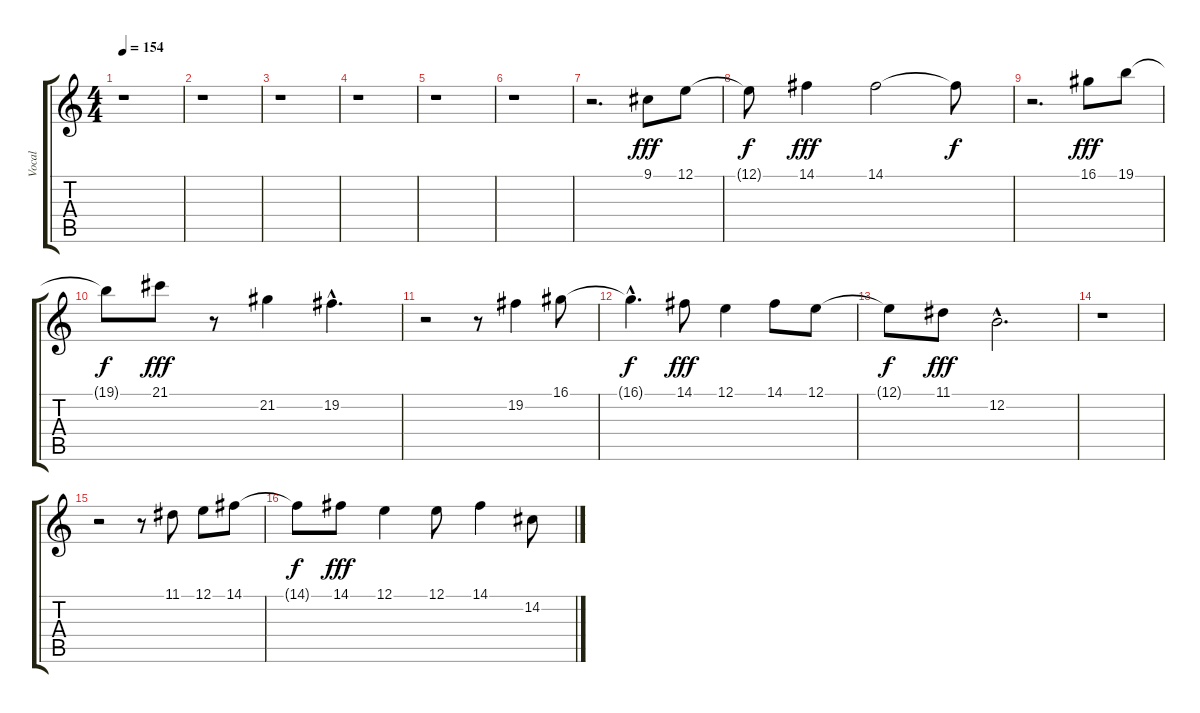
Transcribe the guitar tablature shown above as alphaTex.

\track ("Vocal" "Vocal") {instrument altosax}
\staff {score tabs}
\tuning (E4 B3 G3 D3 A2 E2) {hide}
\ts (4 4)
\tempo 154
\clef g2
\ks c
r.1{dy fff} |
r.1 |
r.1 |
r.1 |
r.1 |
r.1 |
r.2{d} 9.1.8 12.1.8 |
12.1{t}.8{dy f} 14.1.4{dy fff} 14.1.2 14.1{t}.8{dy f} |
r.2{d} 16.1.8{dy fff} 19.1.8 |
19.1{t}.8{dy f} 21.1.8{dy fff} r.8 21.2.4 19.2{hac}.4{d} |
r.2 r.8 19.2.4 16.1.8 |
16.1{hac t}.4{d dy f} 14.1.8{dy fff} 12.1.4 14.1.8 12.1.8 |
12.1{t}.8{dy f} 11.1.8{dy fff} 12.2{hac}.2{d} |
r.1 |
r.2 r.8 11.1.8 12.1.8 14.1.8 |
14.1{t}.8{dy f} 14.1.8{dy fff} 12.1.4 12.1.8 14.1.4 14.2.8
